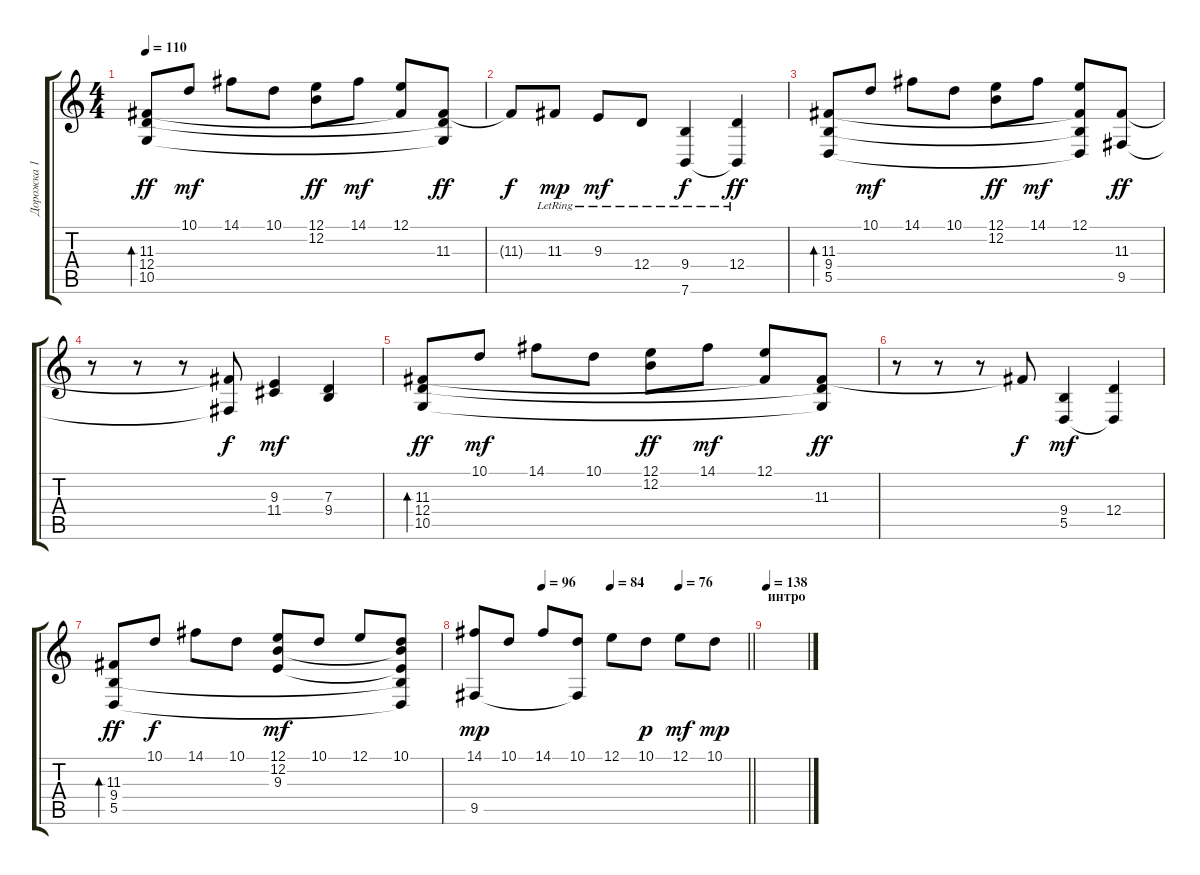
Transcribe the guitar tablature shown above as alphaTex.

\track ("Дорожка 1" "Дорожка 1") {instrument acousticgrandpiano}
\staff {score tabs}
\tuning (E4 B3 G3 D3 A2 E2) {hide}
\ts (4 4)
\tempo 110
\clef g2
\ks c
(11.3 12.4 10.5).8{bd 120 dy ff instrument acousticgrandpiano} 10.1.8{dy mf} 14.1.8 10.1.8 (12.1 12.2).8{dy ff} 14.1.8{dy mf} (12.1 11.3{t}).8 (11.3 12.4{t} 10.5{t}).8{dy ff} |
11.3{t}.8{dy f} 11.3{lr}.8{dy mp} 9.3{lr}.8{dy mf} 12.4{lr}.8 (9.4{lr} 7.6).4{dy f} (12.4{lr} 7.6{t}).4{dy ff} |
(11.3 9.4 5.5).8{bd 120} 10.1.8{dy mf} 14.1.8 10.1.8 (12.1 12.2).8{dy ff} 14.1.8{dy mf} (12.1 11.3{t} 9.4{t} 5.5{t}).8 (11.3 9.5).8{dy ff} |
r.8 r.8 r.8 (11.3{t} 9.5{t}).8{dy f} (9.3 11.4).4{dy mf} (7.3 9.4).4 |
(11.3 12.4 10.5).8{bd 120 dy ff} 10.1.8{dy mf} 14.1.8 10.1.8 (12.1 12.2).8{dy ff} 14.1.8{dy mf} (12.1 11.3{t}).8 (11.3 12.4{t} 10.5{t}).8{dy ff} |
r.8 r.8 r.8 11.3{t}.8{dy f} (9.4 5.5).4{dy mf} (12.4 5.5{t}).4 |
(11.3 9.4 5.5).8{bd 120 dy ff} 10.1.8{dy f} 14.1.8 10.1.8 (12.1 12.2 9.3).8{dy mf} 10.1.8 12.1.8 (10.1 12.2{t} 9.3{t} 9.4{t} 5.5{t}).8 |
\tempo (96 0.25)
\tempo (84 0.5)
\tempo (76 0.75)
\barLineRight lightlight
(14.1 9.5).8{dy mp} 10.1.8 14.1.8 (10.1 9.5{t}).8 12.1.8 10.1.8{dy p} 12.1.8{dy mf} 10.1.8{dy mp} |
\section ("" "интро")
\tempo 138
